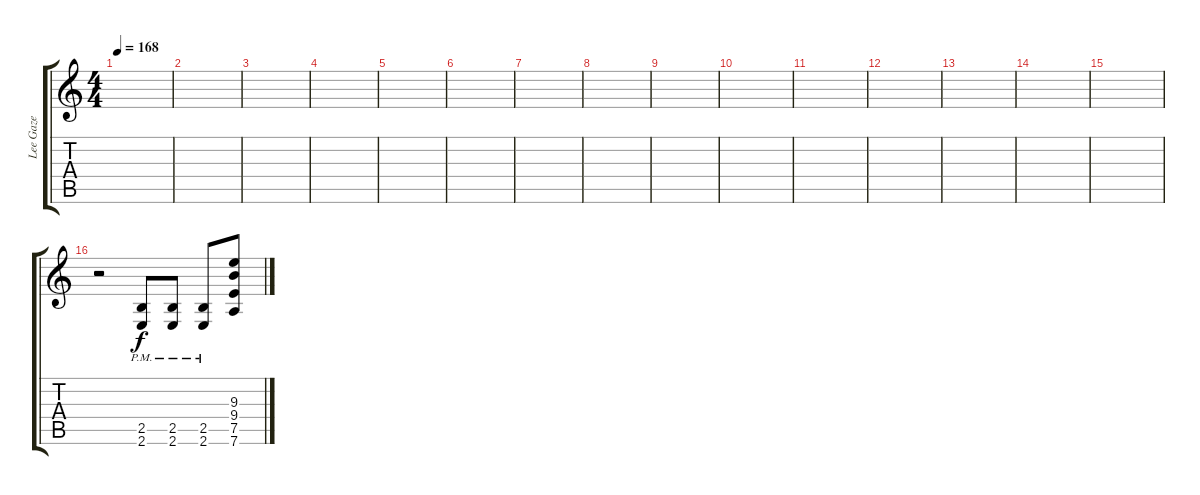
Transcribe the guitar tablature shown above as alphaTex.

\track ("Lee Gaze" "Lee Gaze") {instrument distortionguitar}
\staff {score tabs}
\tuning (E4 B3 G3 D3 A2 D2) {hide}
\ts (4 4)
\tempo 168
\clef g2
\ks c
|
|
|
|
|
|
|
|
|
|
|
|
|
|
|
r.2 (2.5{pm} 2.6{pm}).8 (2.5{pm} 2.6{pm}).8 (2.5{pm} 2.6).8 (9.3 9.4 7.5 7.6).8
